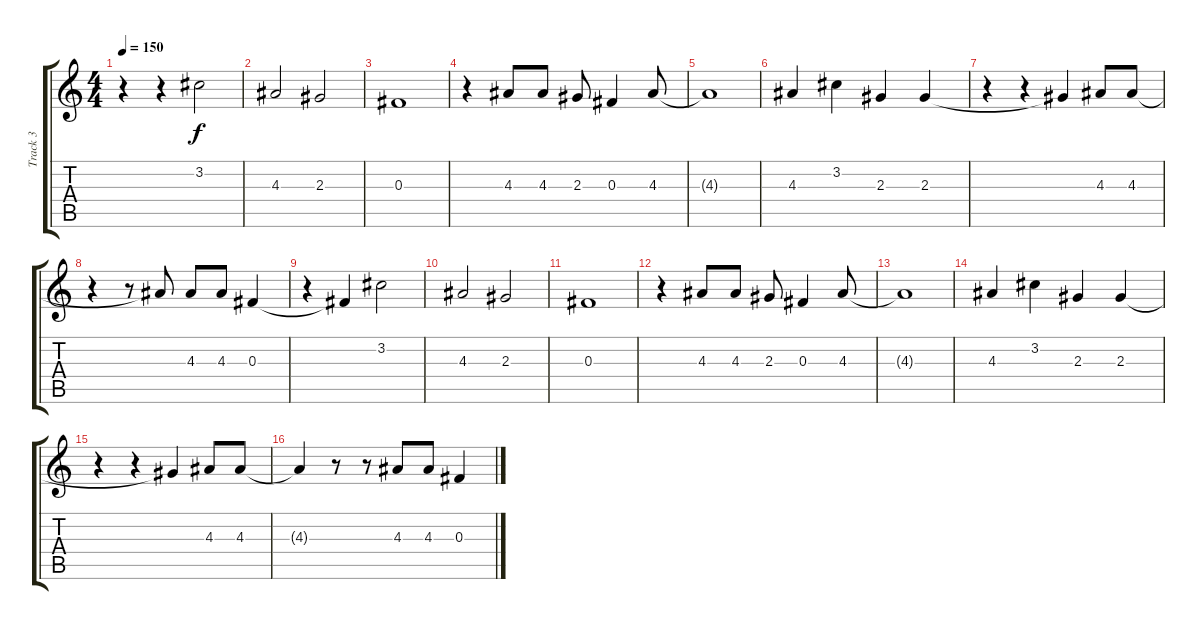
\track ("Track 3" "Track 3") {instrument acousticguitarsteel}
\staff {score tabs}
\tuning (Eb4 Bb3 Gb3 Db3 Ab2 Eb2) {hide}
\ts (4 4)
\tempo 150
\clef g2
\ks c
r.4{dy f} r.4 3.2.2 |
4.3.2 2.3.2 |
0.3.1 |
r.4 4.3.8 4.3.8 2.3.8 0.3.4 4.3.8 |
4.3{t}.1 |
4.3.4 3.2.4 2.3.4 2.3.4 |
r.4 r.4 2.3{t}.4 4.3.8 4.3.8 |
r.4 r.8 4.3{t}.8 4.3.8 4.3.8 0.3.4 |
r.4 0.3{t}.4 3.2.2 |
4.3.2 2.3.2 |
0.3.1 |
r.4 4.3.8 4.3.8 2.3.8 0.3.4 4.3.8 |
4.3{t}.1 |
4.3.4 3.2.4 2.3.4 2.3.4 |
r.4 r.4 2.3{t}.4 4.3.8 4.3.8 |
4.3{t}.4 r.8 r.8 4.3.8 4.3.8 0.3.4
